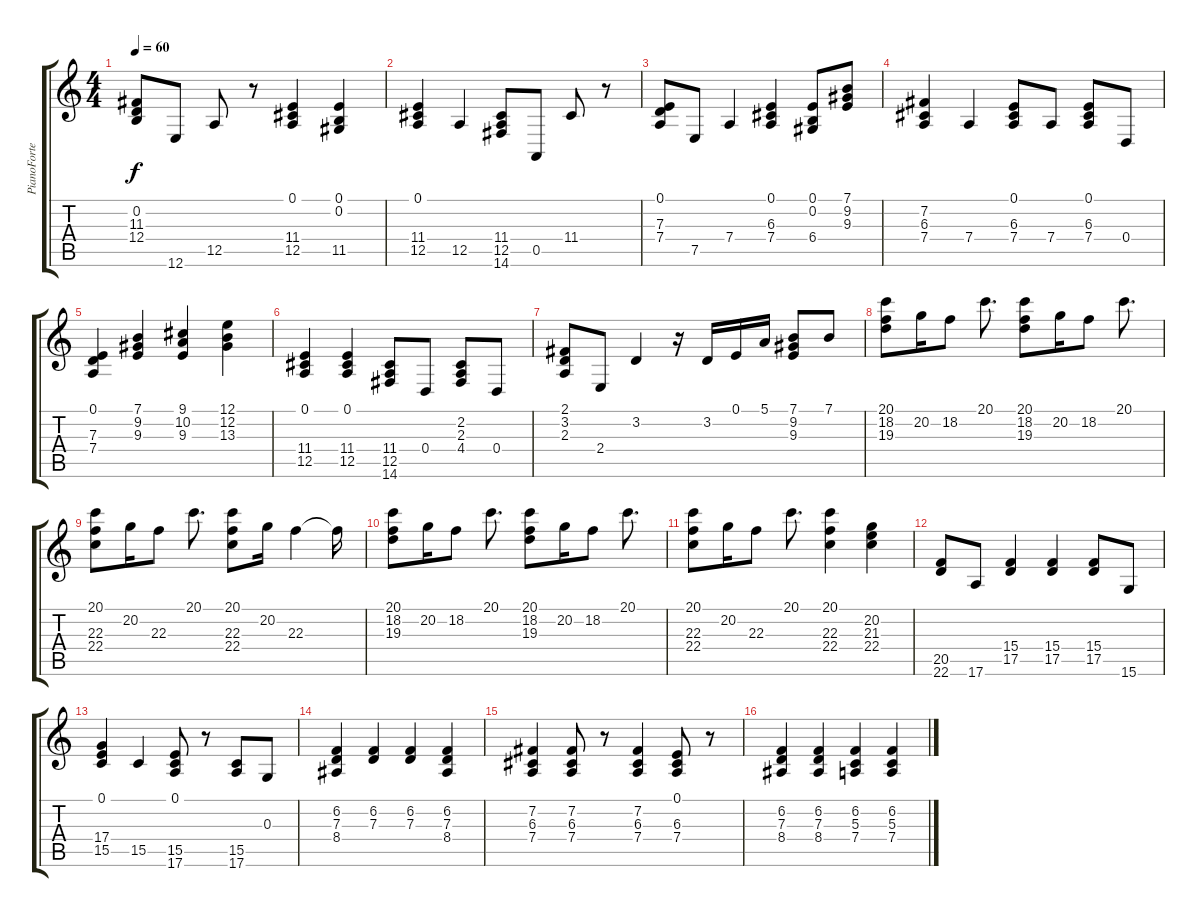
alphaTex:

\track ("PianoForte_R" "PianoForte") {instrument acousticgrandpiano}
\staff {score tabs}
\tuning (E4 B3 G3 D3 A2 E2) {hide}
\ts (4 4)
\tempo 60
\clef g2
\ks c
(0.2 11.3 12.4).8{dy f} 12.6.8 12.5.8 r.8 (0.1 11.4 12.5).4 (0.1 0.2 11.5).4 |
(0.1 11.4 12.5).4 12.5.4 (11.4 12.5 14.6).8 0.5.8 11.4.8 r.8 |
(0.1 7.3 7.4).8 7.5.8 7.4.4 (0.1 6.3 7.4).4 (0.1 0.2 6.4).8 (7.1 9.2 9.3).8 |
(7.2 6.3 7.4).4 7.4.4 (0.1 6.3 7.4).8 7.4.8 (0.1 6.3 7.4).8 0.4.8 |
(0.1 7.3 7.4).4 (7.1 9.2 9.3).4 (9.1 10.2 9.3).4 (12.1 12.2 13.3).4 |
(0.1 11.4 12.5).4 (0.1 11.4 12.5).4 (11.4 12.5 14.6).8 0.4.8 (2.2 2.3 4.4).8 0.4.8 |
(2.1 3.2 2.3).8 2.4.8 3.2.4 r.16 3.2.16 0.1.16 5.1.16 (7.1 9.2 9.3).8 7.1.8 |
(20.1 18.2 19.3).8 20.2.16 18.2.8 20.1.8{d} (20.1 18.2 19.3).8 20.2.16 18.2.8 20.1.8{d} |
(20.1 22.3 22.4).8 20.2.16 22.3.8 20.1.8{d} (20.1 22.3 22.4).8 20.2.16 22.3.4 22.3{t}.16 |
(20.1 18.2 19.3).8 20.2.16 18.2.8 20.1.8{d} (20.1 18.2 19.3).8 20.2.16 18.2.8 20.1.8{d} |
(20.1 22.3 22.4).8 20.2.16 22.3.8 20.1.8{d} (20.1 22.3 22.4).4 (20.2 21.3 22.4).4 |
(20.5 22.6).8 17.6.8 (15.4 17.5).4 (15.4 17.5).4 (15.4 17.5).8 15.6.8 |
(0.1 17.4 15.5).4 15.5.4 (0.1 15.5 17.6).8 r.8 (15.5 17.6).8 0.3.8 |
(6.2 7.3 8.4).4 (6.2 7.3).4 (6.2 7.3).4 (6.2 7.3 8.4).4 |
(7.2 6.3 7.4).4 (7.2 6.3 7.4).8 r.8 (7.2 6.3 7.4).4 (0.1 6.3 7.4).8 r.8 |
(6.2 7.3 8.4).4 (6.2 7.3 8.4).4 (6.2 5.3 7.4).4 (6.2 5.3 7.4).4
